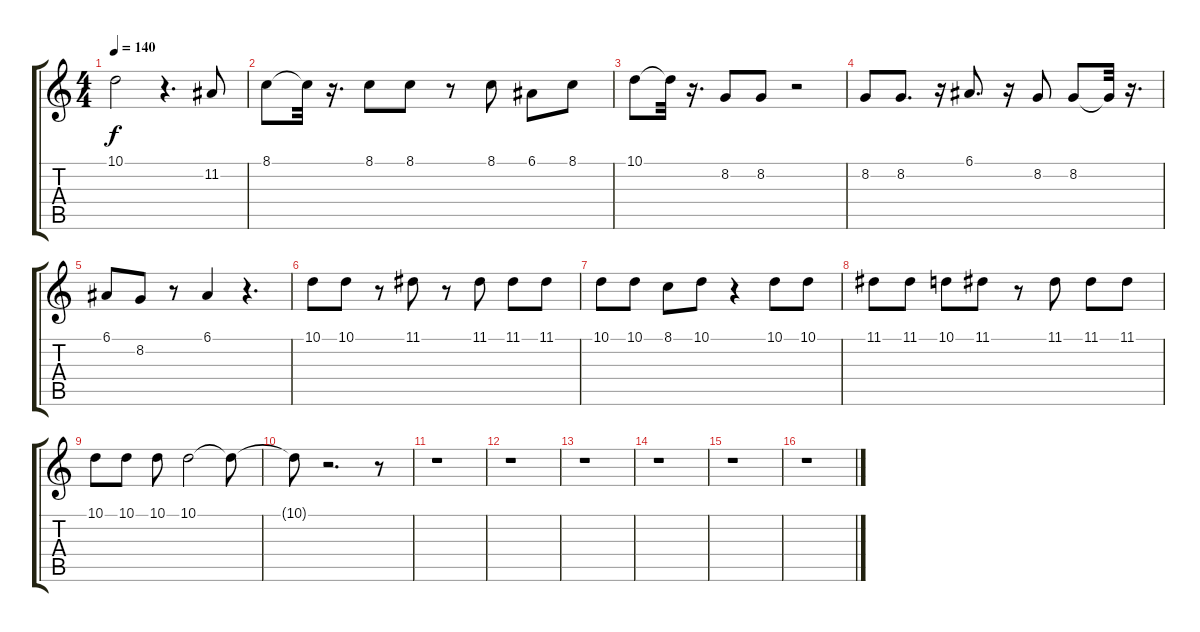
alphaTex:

\track "" {instrument clarinet}
\staff {score tabs}
\tuning (E4 B3 G3 D3 A2 E2) {hide}
\ts (4 4)
\tempo 140
\clef g2
\ks c
10.1{t}.2{dy f} r.4{d} 11.2.8 |
8.1.8 8.1{t}.32 r.16{d} 8.1.8 8.1.8 r.8 8.1.8 6.1.8 8.1.8 |
10.1.8 10.1{t}.32 r.16{d} 8.2.8 8.2.8 r.2 |
8.2.8 8.2.8{d} r.16 6.1.8{d} r.16 8.2.8 8.2.8 8.2{t}.32 r.16{d} |
6.1.8 8.2.8 r.8 6.1.4 r.4{d} |
10.1.8 10.1.8 r.8 11.1.8 r.8 11.1.8 11.1.8 11.1.8 |
10.1.8 10.1.8 8.1.8 10.1.8 r.4 10.1.8 10.1.8 |
11.1.8 11.1.8 10.1.8 11.1.8 r.8 11.1.8 11.1.8 11.1.8 |
10.1.8 10.1.8 10.1.8 10.1.2 10.1{t}.8 |
10.1{t}.8 r.2{d} r.8 |
r.1 |
r.1 |
r.1 |
r.1 |
r.1 |
r.1
